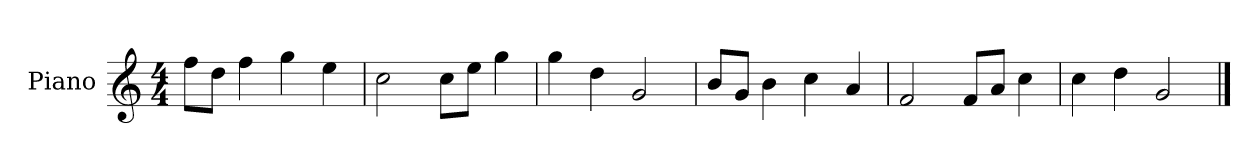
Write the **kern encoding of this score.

**kern
*part1
*staff1
*I"Piano
*I'P-no
*clefG2
*k[]
*M4/4
*MM90
=1
8ff\L
8dd\J
4ff\
4gg\
4ee\
=2
2cc\
8cc\L
8ee\J
4gg\
=3
4gg\
4dd\
2g/
=4
8b/L
8g/J
4b\
4cc\
4a/
=5
2f/
8f/L
8a/J
4cc\
=6
4cc\
4dd\
2g/
==
*-
